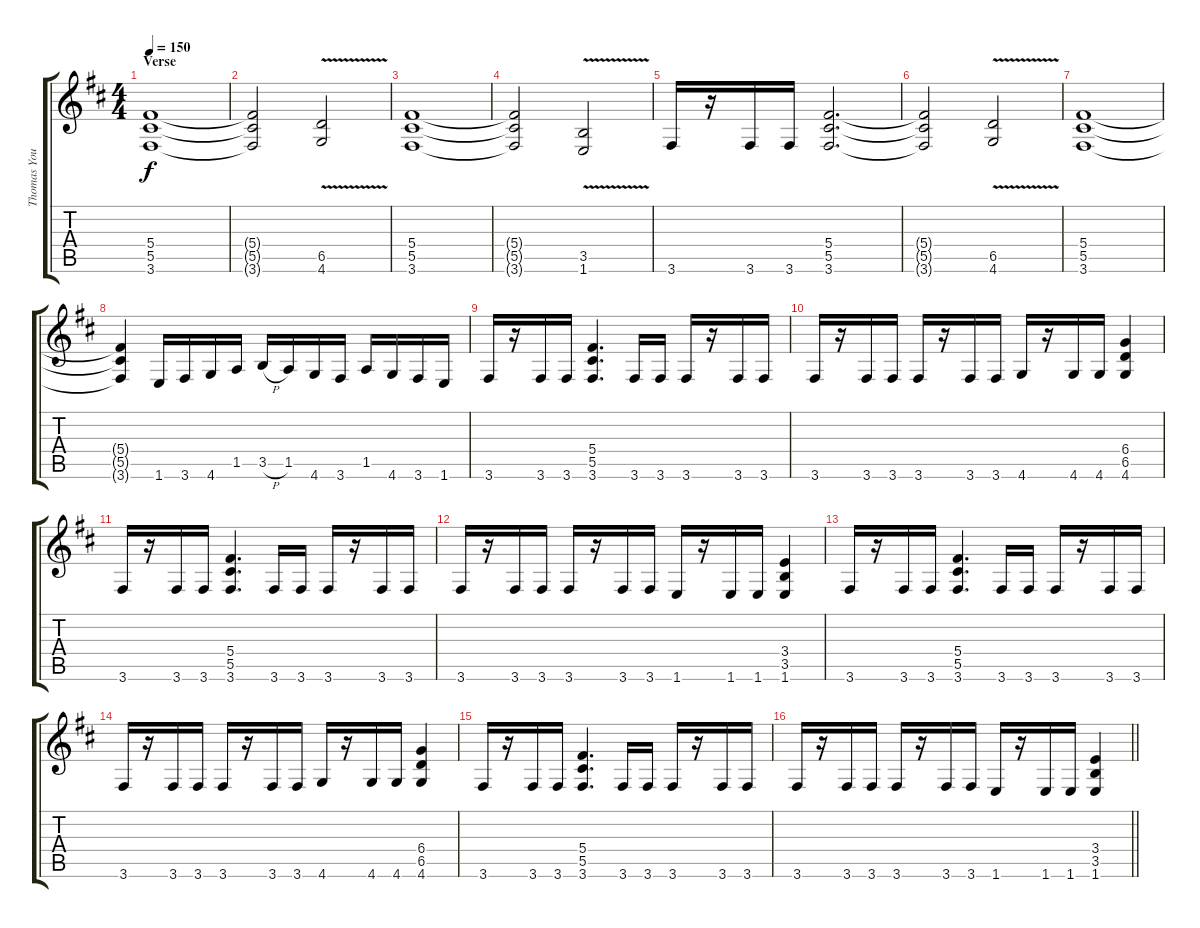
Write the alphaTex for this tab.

\track ("Thomas Youngblood (rhythm)" "Thomas You") {instrument distortionguitar}
\staff {score tabs}
\tuning (Eb4 Bb3 Gb3 Db3 Ab2 Eb2) {hide}
\ts (4 4)
\section ("" "Verse")
\tempo 150
\clef g2
\ks bminor
(5.4 5.5 3.6).1{dy f} |
(5.4{t} 5.5{t} 3.6{t}).2 (6.5{v} 4.6{v}).2 |
(5.4 5.5 3.6).1 |
(5.4{t} 5.5{t} 3.6{t}).2 (3.5{v} 1.6{v}).2 |
3.6.16 r.16 3.6.16 3.6.16 (5.4 5.5 3.6).2{d} |
(5.4{t} 5.5{t} 3.6{t}).2 (6.5{v} 4.6{v}).2 |
(5.4 5.5 3.6).1 |
(5.4{t} 5.5{t} 3.6{t}).4 1.6.16 3.6.16 4.6.16 1.5.16 3.5{h}.16 1.5.16 4.6.16 3.6.16 1.5.16 4.6.16 3.6.16 1.6.16 |
3.6.16 r.16 3.6.16 3.6.16 (5.4 5.5 3.6).4{d} 3.6.16 3.6.16 3.6.16 r.16 3.6.16 3.6.16 |
3.6.16 r.16 3.6.16 3.6.16 3.6.16 r.16 3.6.16 3.6.16 4.6.16 r.16 4.6.16 4.6.16 (6.4 6.5 4.6).4 |
3.6.16 r.16 3.6.16 3.6.16 (5.4 5.5 3.6).4{d} 3.6.16 3.6.16 3.6.16 r.16 3.6.16 3.6.16 |
3.6.16 r.16 3.6.16 3.6.16 3.6.16 r.16 3.6.16 3.6.16 1.6.16 r.16 1.6.16 1.6.16 (3.4 3.5 1.6).4 |
3.6.16 r.16 3.6.16 3.6.16 (5.4 5.5 3.6).4{d} 3.6.16 3.6.16 3.6.16 r.16 3.6.16 3.6.16 |
3.6.16 r.16 3.6.16 3.6.16 3.6.16 r.16 3.6.16 3.6.16 4.6.16 r.16 4.6.16 4.6.16 (6.4 6.5 4.6).4 |
3.6.16 r.16 3.6.16 3.6.16 (5.4 5.5 3.6).4{d} 3.6.16 3.6.16 3.6.16 r.16 3.6.16 3.6.16 |
\barLineRight lightlight
3.6.16 r.16 3.6.16 3.6.16 3.6.16 r.16 3.6.16 3.6.16 1.6.16 r.16 1.6.16 1.6.16 (3.4 3.5 1.6).4
